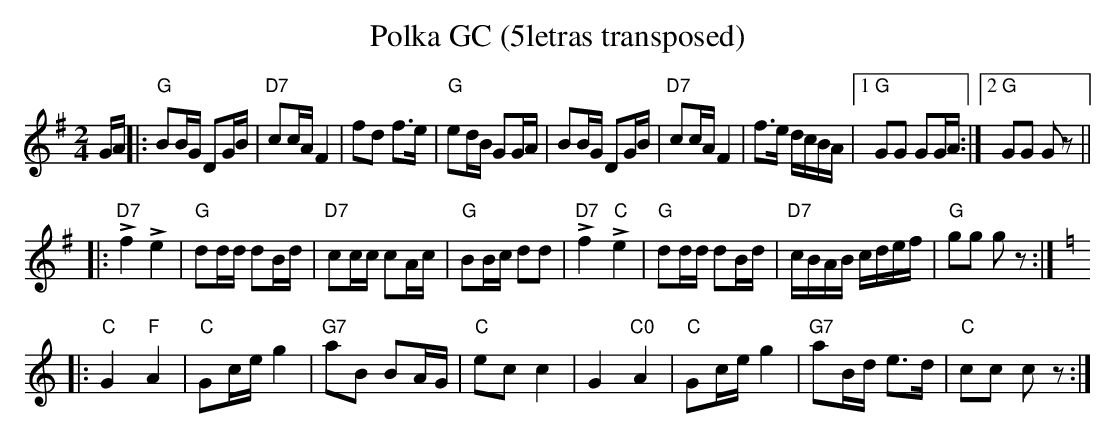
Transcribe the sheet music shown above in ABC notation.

X:1
T:Polka GC (5letras transposed)
M:2/4
L:1/16
K:G transpose=3 %%MIDI gchordon
GA |: "G"B2BG D2GB | "D7"c2cA F4 | f2d2 f3e | "G"e2dB G2GA | B2BG D2GB | "D7"c2cA F4 | f3e dcBA |1 "G"G2G2 G2GA :|2 "G"G2G2 G2z2 ||
|: "D7"!>!f4 !>!e4 | "G"d2dd d2Bd | "D7"c2cc c2Ac | "G"B2Bc d2d2 | "D7"!>!f4 "C"!>!e4 | "G"d2dd d2Bd | "D7"cBAB cdef | "G"g2g2 g2z2 :| [K:C]
|: "C"G4"F"A4 | "C"G2ce g4 | "G7"a2B2 B2AG | "C"e2c2c4 | G4"C0"A4 | "C"G2ce g4 | "G7"a2Bd e3d | "C"c2c2 c2z2 :|
